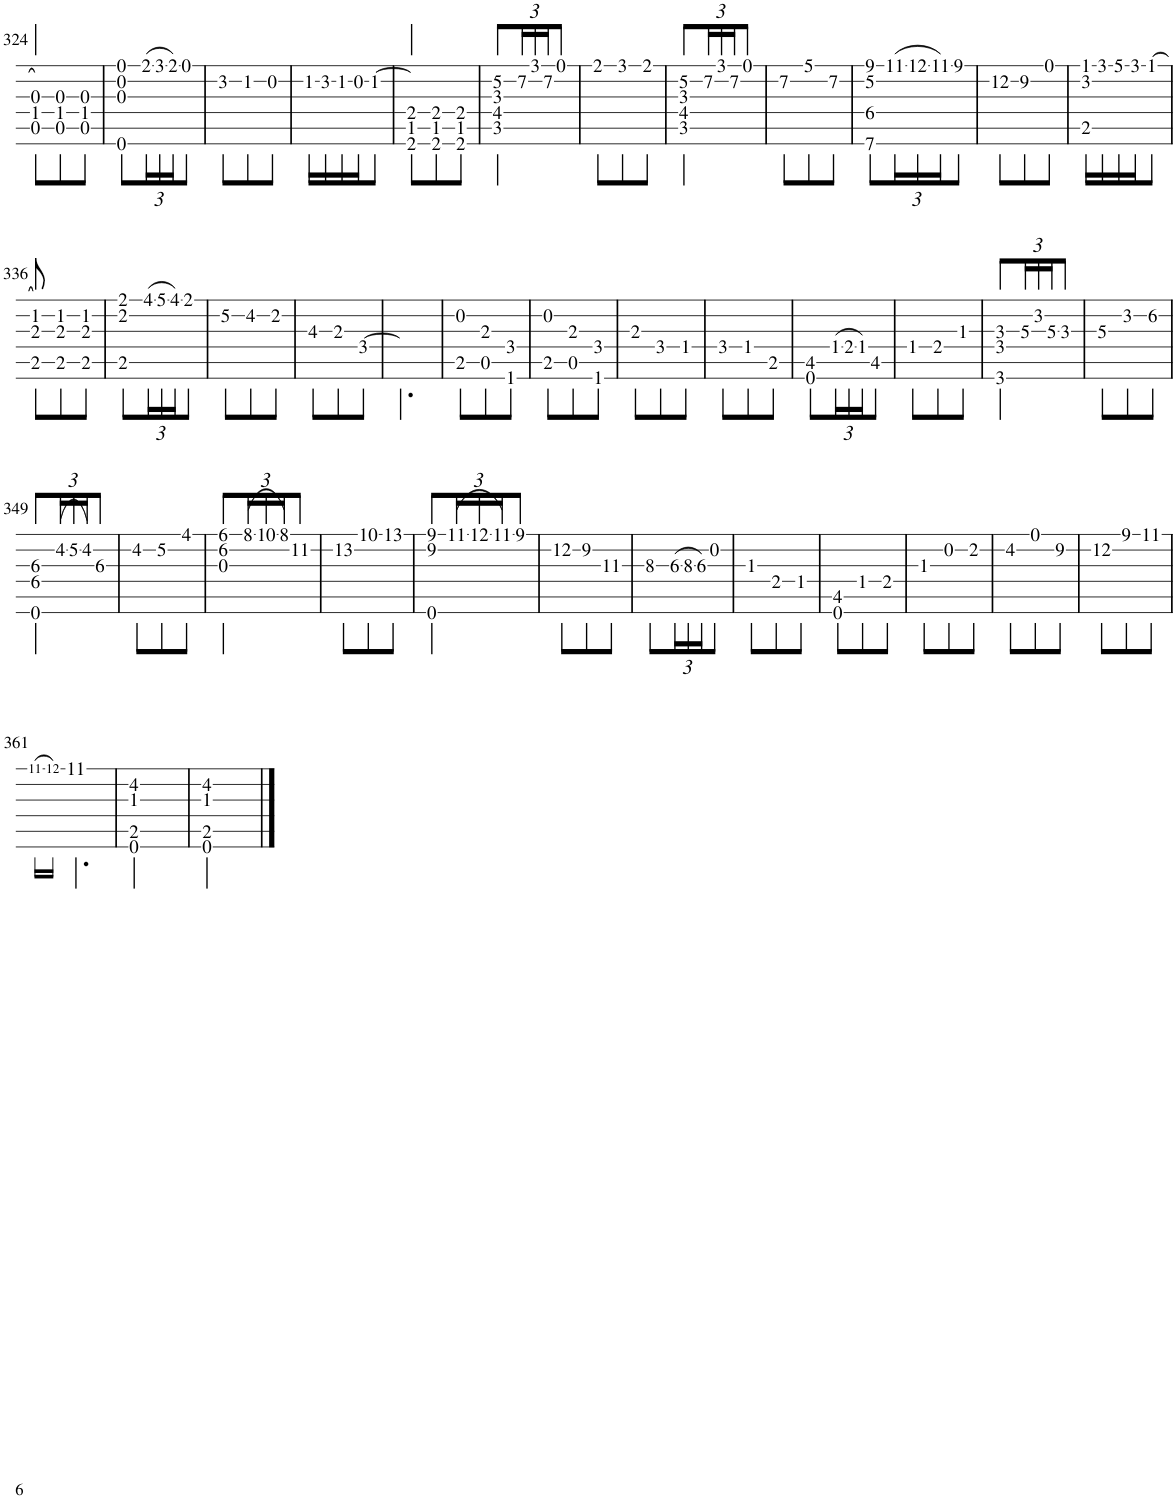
**kern
*part1
*staff1
*I"Guitar
*I'Guit.
!!LO:PB:g=z
*
*k[f#]
*M3/8
=324
*^
4c/]	8AA\ 8E-X\ 8G\L
.	8AA\ 8E-\ 8G\
8r	8AA\ 8E-\ 8G\J
*v	*v
=325
8EE\ 8G\ 8B\ 8e\L
*Xbrackettup
(24f#\L
24g\
24f#\J)
8e\J
=326
8d\L
8c\
8B\J
=327
16c\LL
16d\
16c\
16B\J
[8c\J
=328
*^
4c/]	8FF#\ 8AA#X\ 8E\L
.	8FF#\ 8AA#\ 8E\
8r	8FF#\ 8AA#\ 8E\J
=329	=329
8e/L	4C\ 4F#\ 4A#X\
24f#/L	.
24g/	.
24f#/J	.
8e/J	8r
*v	*v
=330
8f#\L
8g\
8f#\J
=331
*^
8e/L	4C\ 4F#\ 4A#X\
24f#/L	.
24g/	.
24f#/J	.
8e/J	8r
*v	*v
=332
8f#\L
8a\
8f#\J
=333
8BB\ 8G#X\ 8e\ 8cc#X\L
(24dd#X\L
24ee\
24dd#\J)
8cc#\J
=334
8b\L
8g#X\
8e\J
=335
16BB\ 16d\ 16fn\LL
16g\
16a\
16g\J
[8f\J
!!LO:LB:g=z
=336
*^
8f/]	8BB\ 8A\ 8c\L
4r	8BB\ 8A\ 8c\
.	8BB\ 8A\ 8c\J
*v	*v
=337
8BB\ 8c#X\ 8f#X\L
(24g#X\L
24a\
24g#\J)
8f#\J
=338
8e\L
8d#X\
8c#X\J
=339
8B\L
8A\
[8Fn\J
=340
4.F\]
=341
8BB\ 8B\L
8AA\ 8A\
8FFn\ 8Fn\J
=342
8BB\ 8B\L
8AA\ 8A\
8FFn\ 8Fn\J
=343
8A\L
8Fn\
8D#X\J
=344
8E#X\L
8D#X\
8BB\J
=345
8EE\ 8C#X\L
(24D#X\L
24E\
24D#\J)
8C#\J
=346
8D#X\L
8E\
8G#X\J
=347
*^
8Fn/ 8B-X/L	4GG\
24cn/L	.
24d/	.
24c/J	.
8B-/J	8r
*v	*v
=348
8c\L
8d\
8fn\J
!!LO:LB:g=z
=349
*^
8G#X/ 8c#X/L	4EE\
(24d#X/L	.
24e/	.
24d#/J)	.
8c#/J	8r
*v	*v
=350
8d#X\L
8e\
8g#X\J
=351
*^
8fn/ 8b-X/L	4Gn\
(24cc/L	.
24dd/	.
24cc/J)	.
8b-/J	8r
*v	*v
=352
8cc\L
8dd\
8ffn\J
=353
*^
8g#X/ 8cc#X/L	4EE\
(24dd#X/L	.
24ee/	.
24dd#/J)	.
8cc#/J	8r
*v	*v
=354
8b\L
8g#X\
8f#X\J
=355
8d#X\L
(24c#X\L
24d#\
24c#\J)
8B\J
=356
8G#X\L
8E\
8D#X\J
=357
8EE\ 8C#X\L
8D#X\
8E\J
=358
8G#X\L
8B\
8c#X\J
=359
8d#X\L
8e\
8g#X\J
=360
8b\L
8cc#X\
8dd#X\J
!!LO:LB:g=z
=361
(16qdd#X\LL
16qee\JJ)
4.dd#\
=362
4EE\ 4BB\ 4G#X\ 4d#X\
8r
=363
4EE\ 4BB\ 4G#X\ 4d#X\
8r
==
*-
